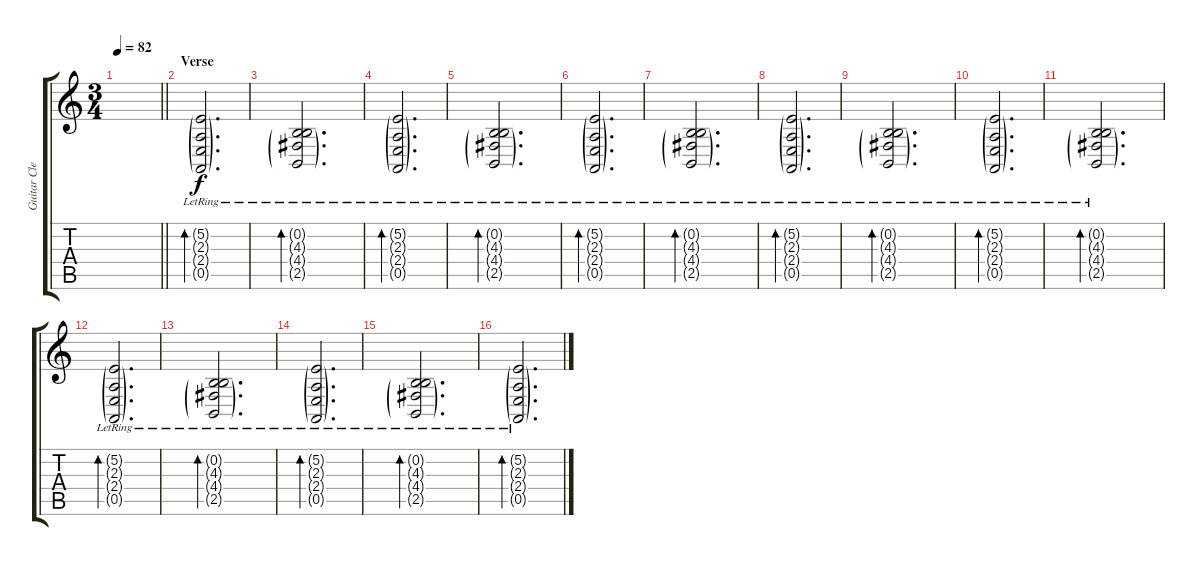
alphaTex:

\track ("Guitar Clean effect" "Guitar Cle") {instrument synthstrings1}
\staff {score tabs}
\tuning (E4 B3 G3 D3 A2 E2) {hide}
\ts (3 4)
\tempo 82
\clef g2
\barLineRight lightlight
\ks c
|
\section ("" "Verse")
(5.2{g lr} 2.3{g lr} 2.4{g lr} 0.5{g lr}).2{d bd 60} |
(0.2{g lr} 4.3{g lr} 4.4{g lr} 2.5{g lr}).2{d bd 60} |
(5.2{g lr} 2.3{g lr} 2.4{g lr} 0.5{g lr}).2{d bd 60} |
(0.2{g lr} 4.3{g lr} 4.4{g lr} 2.5{g lr}).2{d bd 60} |
(5.2{g lr} 2.3{g lr} 2.4{g lr} 0.5{g lr}).2{d bd 60} |
(0.2{g lr} 4.3{g lr} 4.4{g lr} 2.5{g lr}).2{d bd 60} |
(5.2{g lr} 2.3{g lr} 2.4{g lr} 0.5{g lr}).2{d bd 60} |
(0.2{g lr} 4.3{g lr} 4.4{g lr} 2.5{g lr}).2{d bd 60} |
(5.2{g lr} 2.3{g lr} 2.4{g lr} 0.5{g lr}).2{d bd 60} |
(0.2{g lr} 4.3{g lr} 4.4{g lr} 2.5{g lr}).2{d bd 60} |
(5.2{g lr} 2.3{g lr} 2.4{g lr} 0.5{g lr}).2{d bd 60} |
(0.2{g lr} 4.3{g lr} 4.4{g lr} 2.5{g lr}).2{d bd 60} |
(5.2{g lr} 2.3{g lr} 2.4{g lr} 0.5{g lr}).2{d bd 60} |
(0.2{g lr} 4.3{g lr} 4.4{g lr} 2.5{g lr}).2{d bd 60} |
(5.2{g lr} 2.3{g lr} 2.4{g lr} 0.5{g lr}).2{d bd 60}
